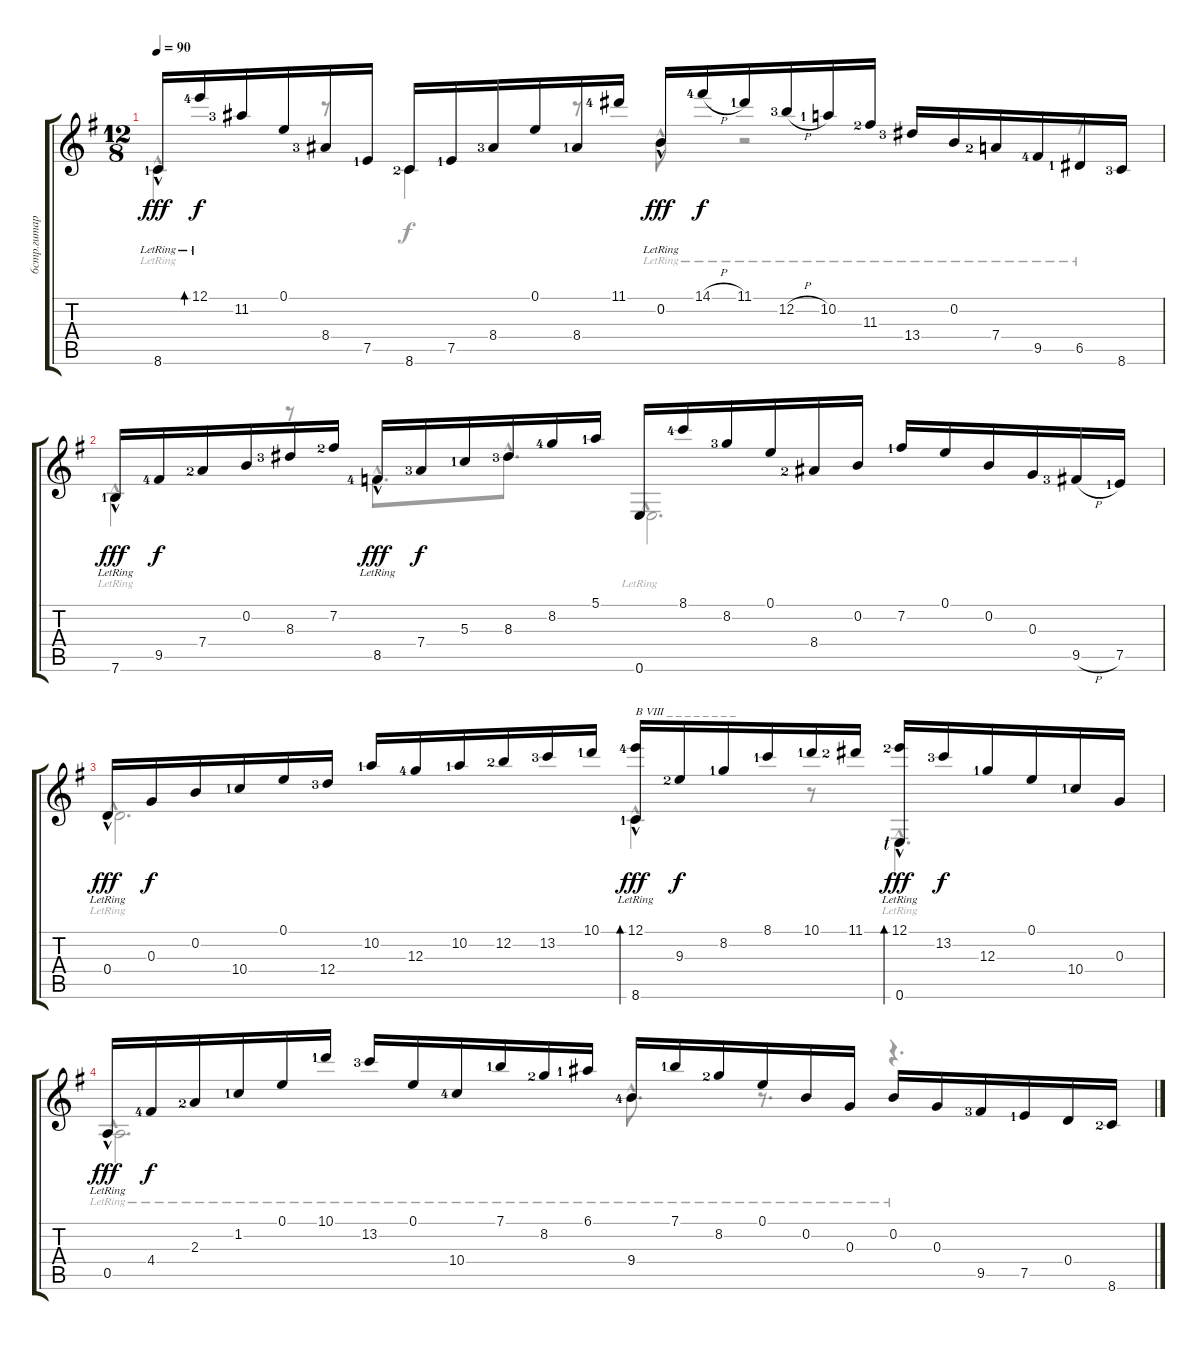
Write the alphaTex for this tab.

\track ("6стр.гитара " "6стр.гитар") {instrument acousticguitarnylon}
\staff {score tabs}
\tuning (E4 B3 G3 D3 A2 E2) {hide}
\voice
\ts (12 8)
\tempo 90
\clef g2
\ks eminor
8.6{hac lr lf 2}.16{dy fff} 12.1{lr lf 5}.16{bd 480 dy f} 11.2{lf 4}.16 0.1.16 8.4{lf 4}.16 7.5{lf 2}.16 8.6{lf 3}.16 7.5{lf 2}.16 8.4{lf 4}.16 0.1.16 8.4{lf 2}.16 11.1{lf 5}.16 0.2{hac lr}.16{dy fff} 14.1{h lf 5}.16{dy f} 11.1{lf 2}.16 12.2{h lf 4}.16 10.2{lf 2}.16 11.3{lf 3}.16 13.4{lf 4}.16 0.2.16 7.4{lf 3}.16 9.5{lf 5}.16 6.5{lf 2}.16 8.6{lf 4}.16 |
7.6{hac lr lf 2}.16{dy fff} 9.5{lf 5}.16{dy f} 7.4{lf 3}.16 0.2.16 8.3{lf 4}.16 7.2{lf 3}.16 8.5{hac lr lf 5}.16{dy fff} 7.4{lf 4}.16{dy f} 5.3{lf 2}.16 8.3{lf 4}.16 8.2{lf 5}.16 5.1{lf 2}.16 0.6.16 8.1{lf 5}.16 8.2{lf 4}.16 0.1.16 8.4{lf 3}.16 0.2.16 7.2{lf 2}.16 0.1.16 0.2.16 0.3.16 9.5{h lf 4}.16 7.5{lf 2}.16 |
0.4{hac lr}.16{dy fff} 0.3.16{dy f} 0.2.16 10.4{lf 2}.16 0.1.16 12.4{lf 4}.16 10.2{lf 2}.16 12.3{lf 5}.16 10.2{lf 2}.16 12.2{lf 3}.16 13.2{lf 4}.16 10.1{lf 2}.16 (12.1{lf 5} 8.6{hac lr lf 2}).16{bd 480 txt "B VIII _ _ _ _ _ _ _ _" dy fff} 9.3{lf 3}.16{dy f} 8.2{lf 2}.16 8.1{lf 2}.16 10.1{lf 2}.16 11.1{lf 3}.16 (12.1{lf 3} 0.6{hac lr lf 1}).16{bd 480 dy fff} 13.2{lf 4}.16{dy f} 12.3{lf 2}.16 0.1.16 10.4{lf 2}.16 0.3.16 |
0.5{hac lr}.16{dy fff} 4.4{lf 5}.16{dy f} 2.3{lf 3}.16 1.2{lf 2}.16 0.1.16 10.1{lf 2}.16 13.2{lf 4}.16 0.1.16 10.4{lf 5}.16 7.1{lf 2}.16 8.2{lf 3}.16 6.1{lf 2}.16 9.4{lf 5}.16 7.1{lf 2}.16 8.2{lf 3}.16 0.1.16 0.2.16 0.3.16 0.2.16 0.3.16 9.5{lf 4}.16 7.5{lf 2}.16 0.4.16 8.6{lf 3}.16
\voice
\clef g2
\ottava regular
\simile none
\ks eminor
8.6{hac lr}.4{dy fff} r.8 8.6.4{dy f} r.8 0.2{hac lr}.8{dy fff} r.2 r.8 |
7.6{hac lr}.4 r.8 8.5{hac}.8{d} 8.3{hac}.8{d} 0.6{hac lr}.2{d} |
0.4{hac lr}.2{d} 8.6{hac}.4 r.8 0.6{hac lr}.4{d} |
0.5{hac lr}.2{d} 9.4{hac lr}.8{d} r.8{d} r.4{d}
